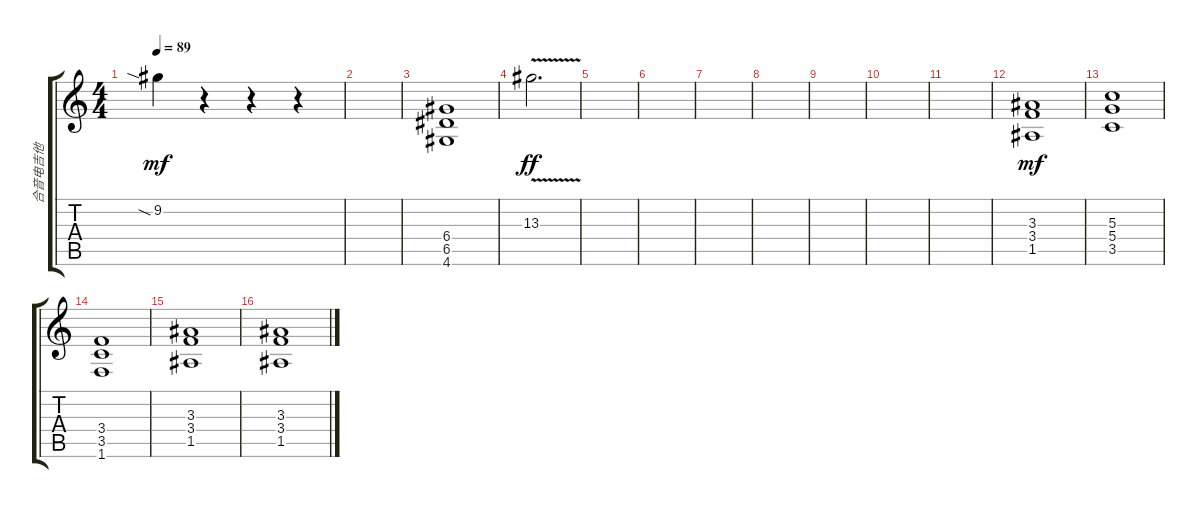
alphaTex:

\track ("合音电吉他" "合音电吉他") {instrument distortionguitar}
\staff {score tabs}
\tuning (E4 B3 G3 D3 A2 E2) {hide}
\ts (4 4)
\tempo 89
\clef g2
\ks c
9.2{sia}.4{dy mf} r.4 r.4 r.4 |
|
(6.4 6.5 4.6).1 |
13.3{v}.2{d dy ff} |
|
|
|
|
|
|
|
(3.3 3.4 1.5).1{dy mf} |
(5.3 5.4 3.5).1 |
(3.4 3.5 1.6).1 |
(3.3 3.4 1.5).1 |
(3.3 3.4 1.5).1
